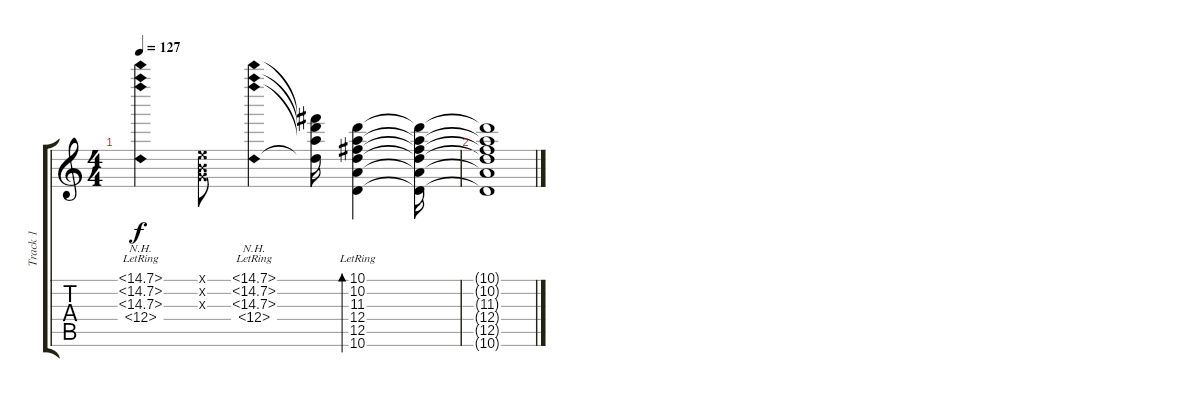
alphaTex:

\track ("Track 1" "Track 1") {instrument acousticguitarsteel}
\staff {score tabs}
\tuning (E4 B3 G3 D3 A2 E2) {hide}
\ts (4 4)
\tempo 127
\clef g2
\ks c
(14.1{nh lr} 15.2{nh lr} 14.3{nh lr} 12.4{nh lr}).4{dy f} (0.1{x} 0.2{x} 0.3{x}).8 (14.1{nh lr} 15.2{nh lr} 14.3{nh lr} 12.4{nh lr}).4 (14.1{t} 15.2{t} 14.3{t} 12.4{t}).16 (10.1{lr} 10.2{lr} 11.3{lr} 12.4{lr} 12.5{lr} 10.6{lr}).4{bd 240} (10.1{t} 10.2{t} 11.3{t} 12.4{t} 12.5{t} 10.6{t}).16 |
(10.1{t} 10.2{t} 11.3{t} 12.4{t} 12.5{t} 10.6{t}).1
